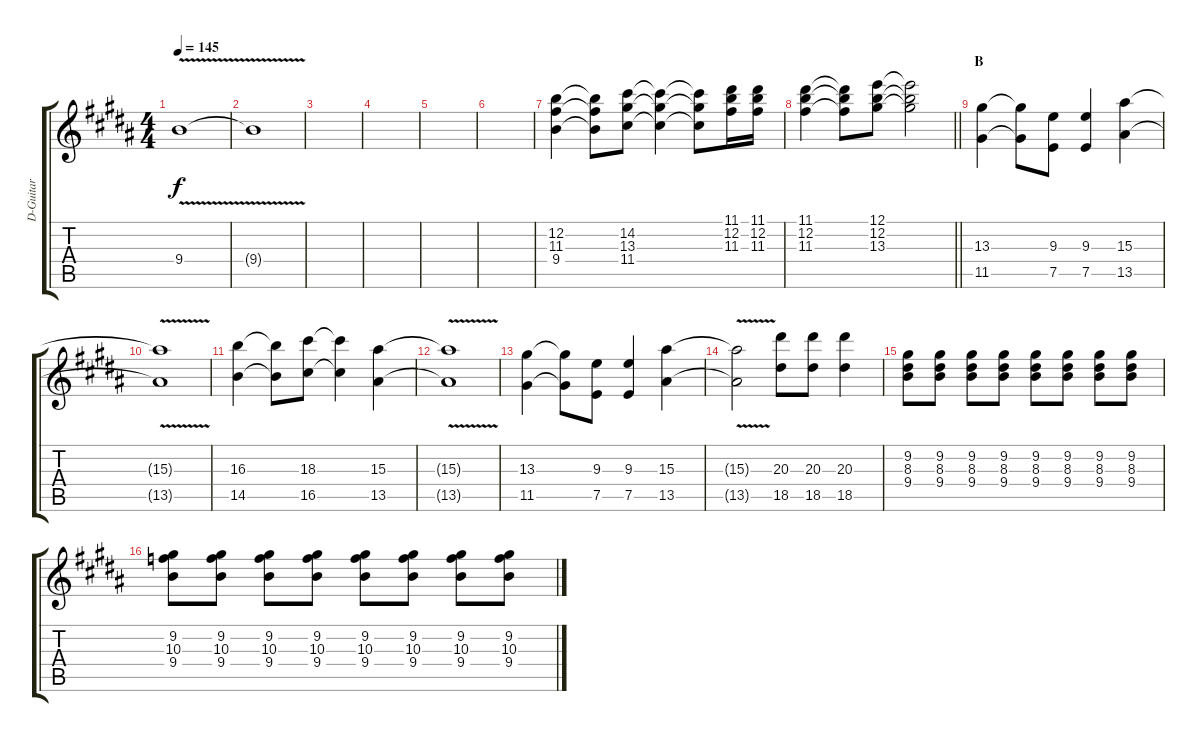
\track ("D-Guitar" "D-Guitar") {instrument distortionguitar}
\staff {score tabs}
\tuning (E4 B3 G3 D3 A2 E2) {hide}
\ts (4 4)
\tempo 145
\clef g2
\ks b
9.4{v}.1{dy f} |
9.4{t}.1 |
|
|
|
|
(12.2 11.3 9.4).4 (12.2{t} 11.3{t} 9.4{t}).8 (14.2 13.3 11.4).8 (14.2{t} 13.3{t} 11.4{t}).4 (14.2{t} 13.3{t} 11.4{t}).8 (11.1 12.2 11.3).16 (11.1 12.2 11.3).16 |
\barLineRight lightlight
(11.1 12.2 11.3).4 (11.1{t} 12.2{t} 11.3{t}).8 (12.1 12.2 13.3).8 (12.1{t} 12.2{t} 13.3{t}).2 |
\section ("" "B")
(13.3 11.5).4 (13.3{t} 11.5{t}).8 (9.3 7.5).8 (9.3 7.5).4 (15.3 13.5).4 |
(15.3{v t} 13.5{v t}).1 |
(16.3 14.5).4 (16.3{t} 14.5{t}).8 (18.3 16.5).8 (18.3{t} 16.5{t}).4 (15.3 13.5).4 |
(15.3{v t} 13.5{v t}).1 |
(13.3 11.5).4 (13.3{t} 11.5{t}).8 (9.3 7.5).8 (9.3 7.5).4 (15.3 13.5).4 |
(15.3{v t} 13.5{v t}).2 (20.3 18.5).8 (20.3 18.5).8 (20.3 18.5).4 |
(9.2 8.3 9.4).8 (9.2 8.3 9.4).8 (9.2 8.3 9.4).8 (9.2 8.3 9.4).8 (9.2 8.3 9.4).8 (9.2 8.3 9.4).8 (9.2 8.3 9.4).8 (9.2 8.3 9.4).8 |
(9.2 10.3 9.4).8 (9.2 10.3 9.4).8 (9.2 10.3 9.4).8 (9.2 10.3 9.4).8 (9.2 10.3 9.4).8 (9.2 10.3 9.4).8 (9.2 10.3 9.4).8 (9.2 10.3 9.4).8
